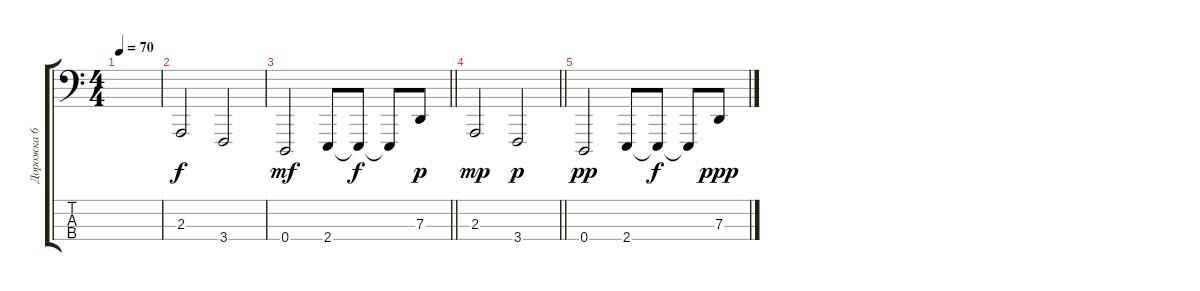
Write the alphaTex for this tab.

\track ("Дорожка 6" "Дорожка 6") {instrument stringensemble2}
\staff {score tabs}
\tuning (F2 C2 G1 D1) {hide}
\ts (4 4)
\tempo 70
\clef f4
\ks c
|
2.3.2{dy f} 3.4.2 |
\barLineRight lightlight
0.4.2{dy mf} 2.4.8 2.4{t}.8{dy f} 2.4{t}.8 7.3.8{dy p} |
\barLineRight lightlight
2.3.2{dy mp} 3.4.2{dy p} |
0.4.2{dy pp} 2.4.8 2.4{t}.8{dy f} 2.4{t}.8 7.3.8{dy ppp}
